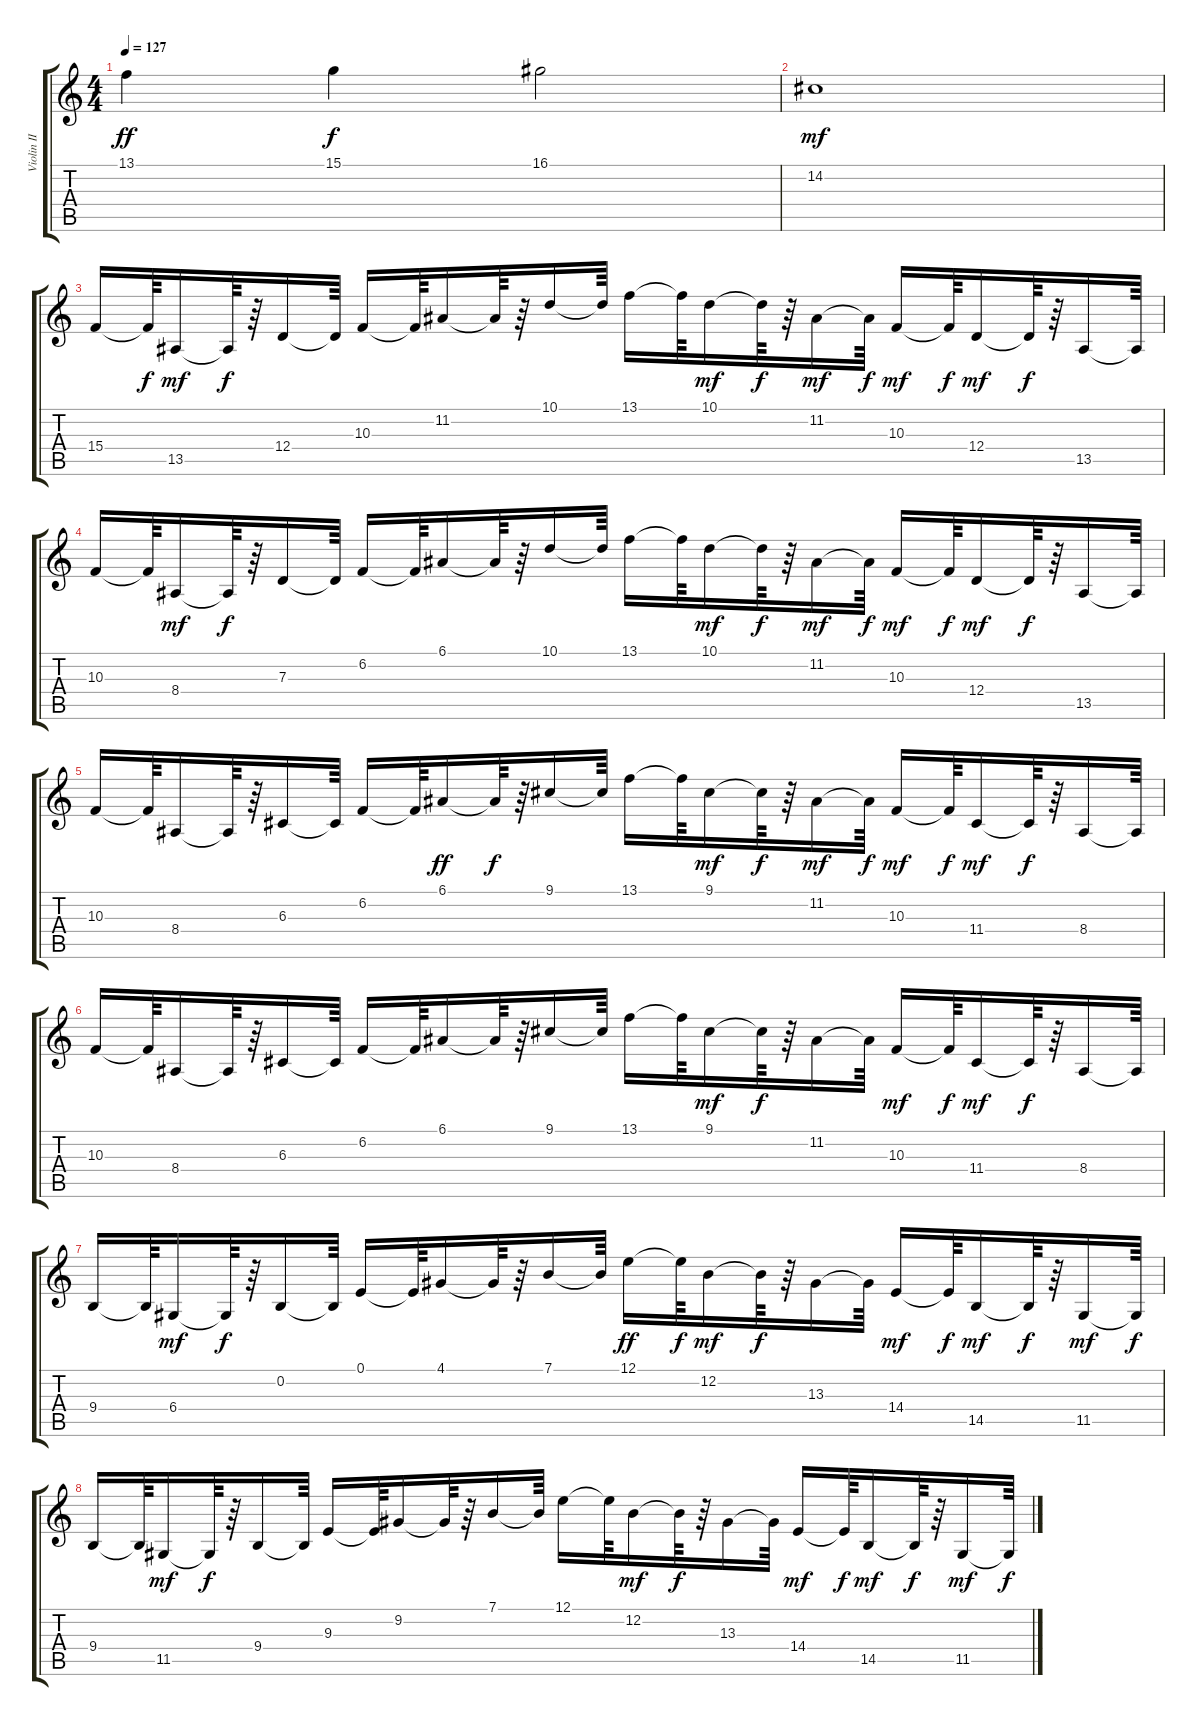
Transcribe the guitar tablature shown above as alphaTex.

\track ("Violin II" "Violin II") {instrument stringensemble1}
\staff {score tabs}
\tuning (E4 B3 G3 D3 A2 E2) {hide}
\ts (4 4)
\tempo 127
\clef g2
\ks c
13.1.4{dy ff} 15.1.4{dy f} 16.1.2 |
14.2.1{dy mf} |
15.4.16 15.4{t}.64{dy f} 13.5.16{dy mf} 13.5{t}.64{dy f} r.64 12.4.16 12.4{t}.64 10.3.16 10.3{t}.64 11.2.16 11.2{t}.64 r.64 10.1.16 10.1{t}.64 13.1.16 13.1{t}.64 10.1.16{dy mf} 10.1{t}.64{dy f} r.64 11.2.16{dy mf} 11.2{t}.64{dy f} 10.3.16{dy mf} 10.3{t}.64{dy f} 12.4.16{dy mf} 12.4{t}.64{dy f} r.64 13.5.16 13.5{t}.64 |
10.3.16 10.3{t}.64 8.4.16{dy mf} 8.4{t}.64{dy f} r.64 7.3.16 7.3{t}.64 6.2.16 6.2{t}.64 6.1.16 6.1{t}.64 r.64 10.1.16 10.1{t}.64 13.1.16 13.1{t}.64 10.1.16{dy mf} 10.1{t}.64{dy f} r.64 11.2.16{dy mf} 11.2{t}.64{dy f} 10.3.16{dy mf} 10.3{t}.64{dy f} 12.4.16{dy mf} 12.4{t}.64{dy f} r.64 13.5.16 13.5{t}.64 |
10.3.16 10.3{t}.64 8.4.16 8.4{t}.64 r.64 6.3.16 6.3{t}.64 6.2.16 6.2{t}.64 6.1.16{dy ff} 6.1{t}.64{dy f} r.64 9.1.16 9.1{t}.64 13.1.16 13.1{t}.64 9.1.16{dy mf} 9.1{t}.64{dy f} r.64 11.2.16{dy mf} 11.2{t}.64{dy f} 10.3.16{dy mf} 10.3{t}.64{dy f} 11.4.16{dy mf} 11.4{t}.64{dy f} r.64 8.4.16 8.4{t}.64 |
10.3.16 10.3{t}.64 8.4.16 8.4{t}.64 r.64 6.3.16 6.3{t}.64 6.2.16 6.2{t}.64 6.1.16 6.1{t}.64 r.64 9.1.16 9.1{t}.64 13.1.16 13.1{t}.64 9.1.16{dy mf} 9.1{t}.64{dy f} r.64 11.2.16 11.2{t}.64 10.3.16{dy mf} 10.3{t}.64{dy f} 11.4.16{dy mf} 11.4{t}.64{dy f} r.64 8.4.16 8.4{t}.64 |
9.4.16 9.4{t}.64 6.4.16{dy mf} 6.4{t}.64{dy f} r.64 0.2.16 0.2{t}.64 0.1.16 0.1{t}.64 4.1.16 4.1{t}.64 r.64 7.1.16 7.1{t}.64 12.1.16{dy ff} 12.1{t}.64{dy f} 12.2.16{dy mf} 12.2{t}.64{dy f} r.64 13.3.16 13.3{t}.64 14.4.16{dy mf} 14.4{t}.64{dy f} 14.5.16{dy mf} 14.5{t}.64{dy f} r.64 11.5.16{dy mf} 11.5{t}.64{dy f} |
9.4.16 9.4{t}.64 11.5.16{dy mf} 11.5{t}.64{dy f} r.64 9.4.16 9.4{t}.64 9.3.16 9.3{t}.64 9.2.16 9.2{t}.64 r.64 7.1.16 7.1{t}.64 12.1.16 12.1{t}.64 12.2.16{dy mf} 12.2{t}.64{dy f} r.64 13.3.16 13.3{t}.64 14.4.16{dy mf} 14.4{t}.64{dy f} 14.5.16{dy mf} 14.5{t}.64{dy f} r.64 11.5.16{dy mf} 11.5{t}.64{dy f}
